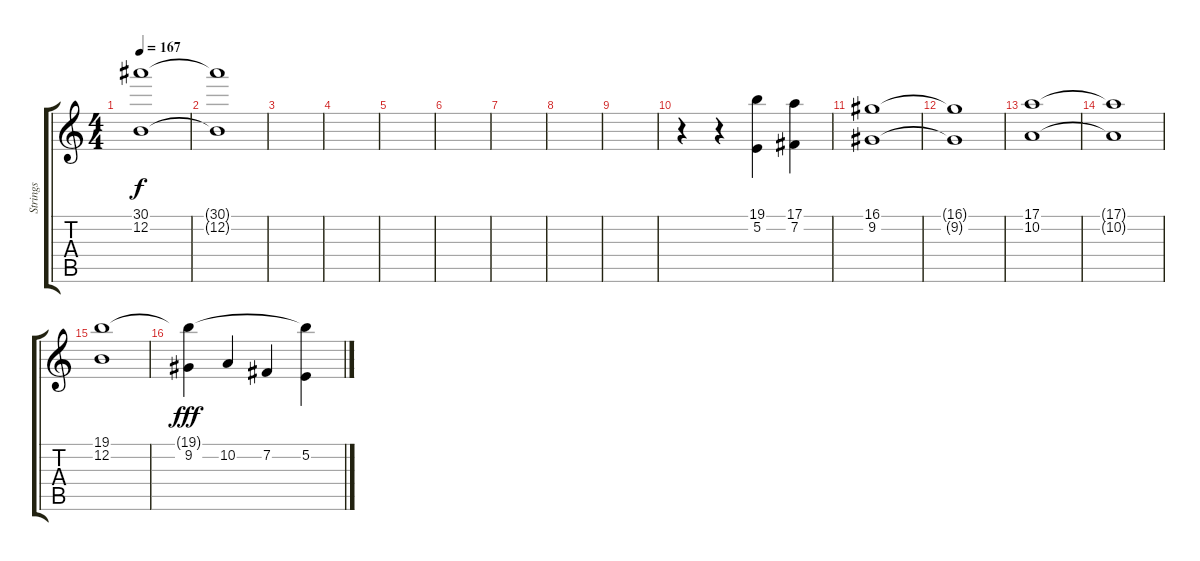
\track ("Strings" "Strings") {instrument stringensemble1}
\staff {score tabs}
\tuning (E4 B3 G3 D3 A2 E2) {hide}
\ts (4 4)
\tempo 167
\clef g2
\ks c
(30.1{t} 12.2{t}).1{dy f volume 2} |
(30.1{t} 12.2{t}).1 |
|
|
|
|
|
|
|
r.4{volume 8} r.4 (19.1 5.2).4 (17.1 7.2).4 |
(16.1 9.2).1{volume 9} |
(16.1{t} 9.2{t}).1 |
(17.1 10.2).1 |
(17.1{t} 10.2{t}).1 |
(19.1 12.2).1 |
(19.1{t} 9.2).4{dy fff} 10.2.4 7.2.4 (19.1{t} 5.2).4
